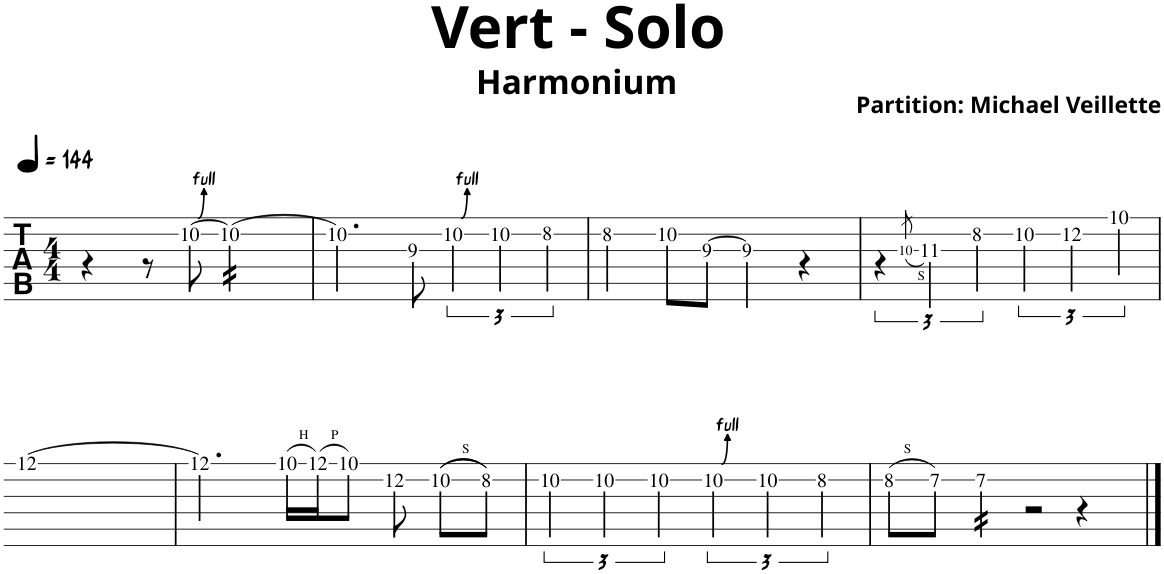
**kern
*part1
*staff1
*I"Acoustic Guitar
*I'Guit.
*stria6
*
*k[f#]
*M4/4
*MM144
=1
4r
8r
[8a\
2a\_
=2
4.a\]
8e\
6a\
6a\
6g\
=3
4g\
8a\L
[8e\J
4e\]
4r
=4
6r
(8qe#/
!LO:TX:a:t=S
6f#\)
6g\
6a\
6b\
6dd\
!!LO:LB:g=z
=5
[1ee
=6
4.ee\]
!LO:TX:a:t=H
(16dd\LL
!LO:TX:a:t=P
(16ee\J)
8dd\J)
8b\
!LO:TX:a:t=S
((8a\L
8g\J))
=7
6a\
6a\
6a\
6a\
6a\
6g\
=8
!LO:TX:a:t=S
(8g\L
8f#\J)
2f#\
2r
4r
==
*-
